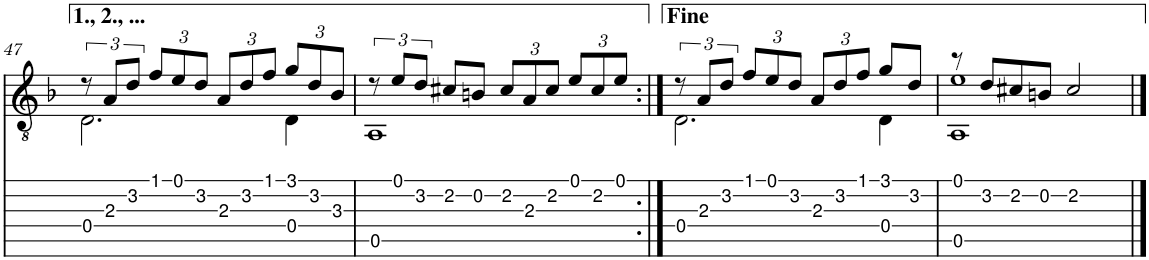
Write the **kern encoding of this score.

**kern	**kern
*part1	*part1
*staff2	*staff1
*I"Akustische Gitarre	*
*I'Ac Gtr	*
!!LO:PB:g=z
*	*clefGv2
*k[b-]	*k[b-]
*M4/4	*M4/4
*met(c)	*met(c)
*Xbrackettup	*
=47	=47
*^	*^
12r	2.D	12r	2.D\
12AL	.	12A/L	.
12dJ	.	12d/J	.
*	*	*Xbrackettup	*
12fL	.	12f/L	.
12e	.	12e/	.
12dJ	.	12d/J	.
12AL	.	12A/L	.
12d	.	12d/	.
12fJ	.	12f/J	.
12gL	4D	12g/L	4D\
12d	.	12d/	.
12B-J	.	12B-/J	.
=48	=48	=48	=48
*	*	*brackettup	*
12r	1AA	12r	1AA
12eL	.	12e/L	.
12dJ	.	12d/J	.
8c#L	.	8c#X/L	.
8BJ	.	8Bn/J	.
*	*	*Xbrackettup	*
12c#L	.	12c#/L	.
12A	.	12A/	.
12c#J	.	12c#/J	.
12eL	.	12e/L	.
12c#	.	12c#/	.
12eJ	.	12e/J	.
=49:|!	=49:|!	=49:|!	=49:|!
*	*	*brackettup	*
12r	2.D	12r	2.D\
12AL	.	12A/L	.
12dJ	.	12d/J	.
*	*	*Xbrackettup	*
12fL	.	12f/L	.
12e	.	12e/	.
12dJ	.	12d/J	.
12AL	.	12A/L	.
12d	.	12d/	.
12fJ	.	12f/J	.
8gL	4D	8g/L	4D\
8dJ	.	8d/J	.
=50	=50	=50	=50
8r	1AA 1e	8r	1AA 1e
8d	.	8d/L	.
8c#L	.	8c#X/	.
8BJ	.	8Bn/J	.
2c#	.	2c#/	.
*v	*v	*	*
*	*v	*v
==	==
*-	*-
